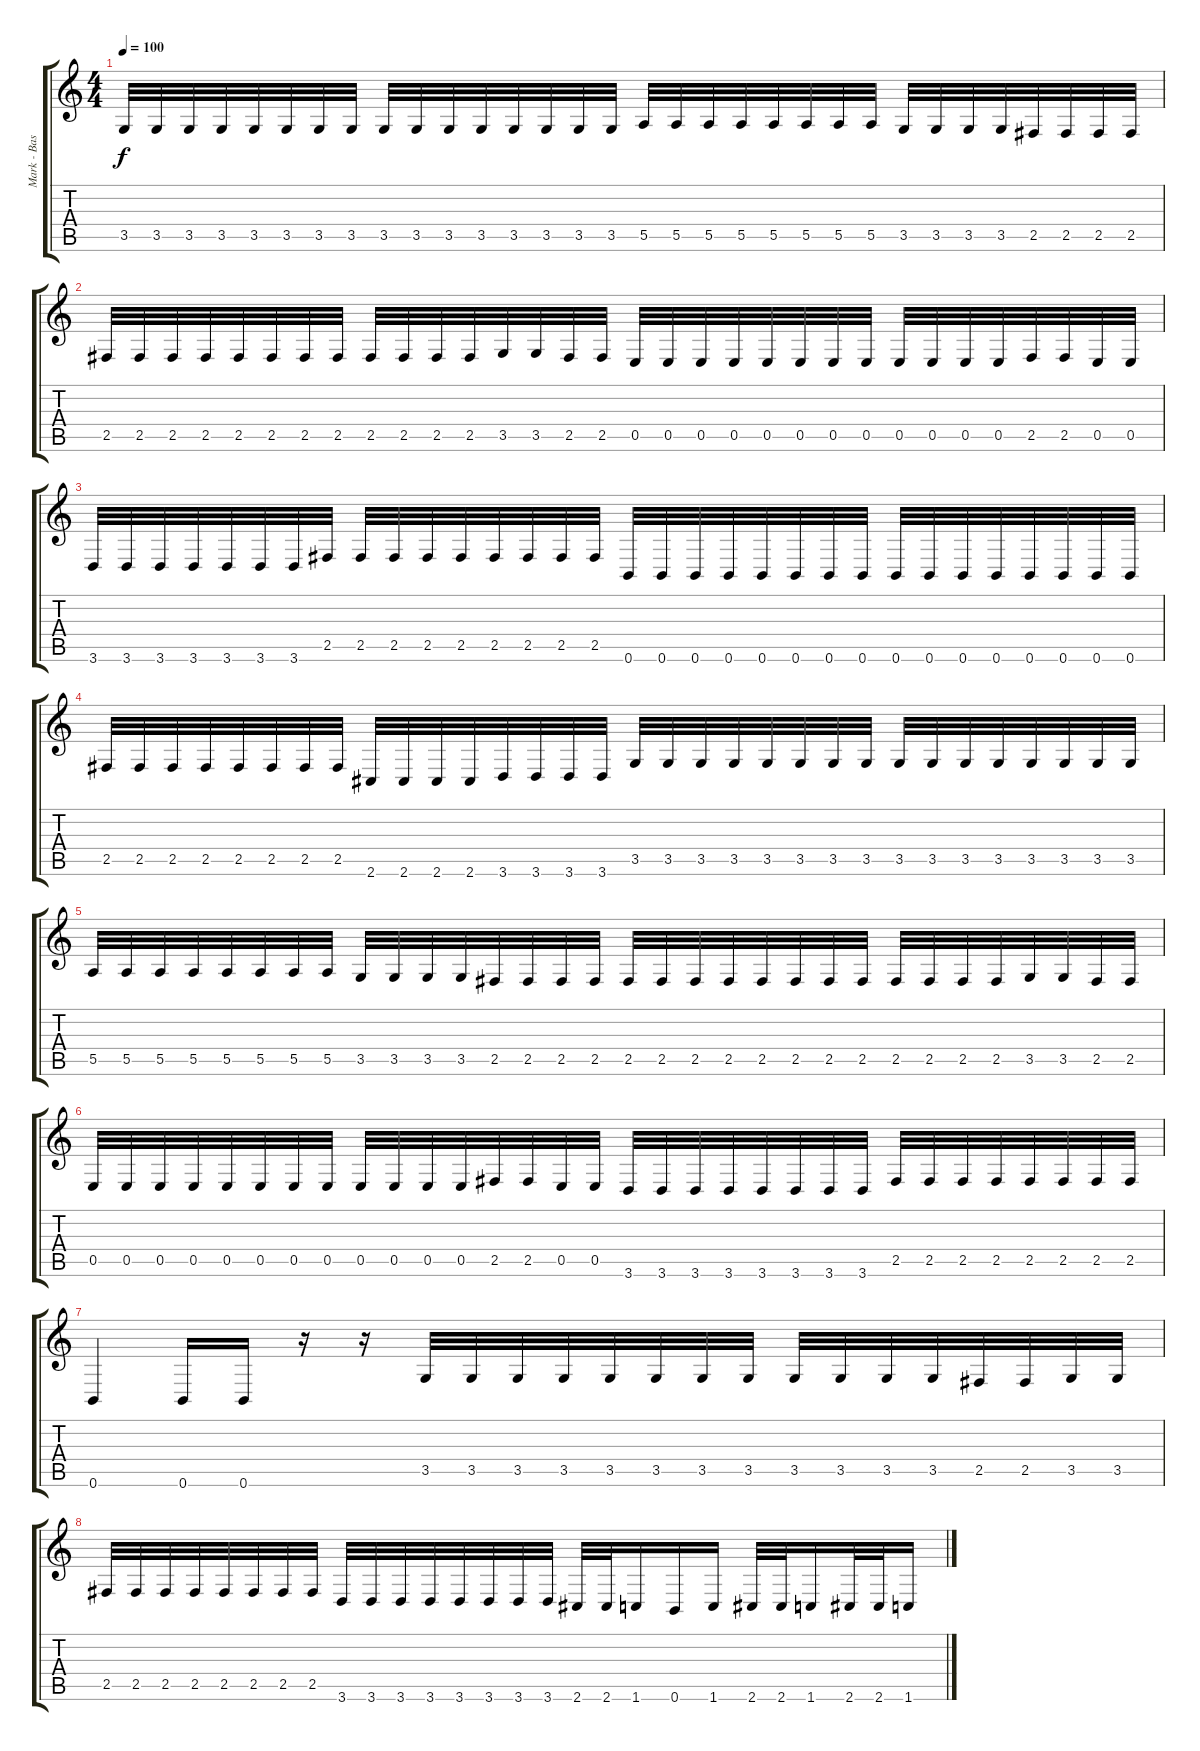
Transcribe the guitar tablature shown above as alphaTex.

\track ("Mark - Bass" "Mark - Bas") {instrument electricbassfinger}
\staff {score tabs}
\tuning (B3 Gb3 D3 A2 E2 B1) {hide}
\ts (4 4)
\tempo 100
\clef g2
\ks c
3.5.32{dy f} 3.5.32 3.5.32 3.5.32 3.5.32 3.5.32 3.5.32 3.5.32 3.5.32 3.5.32 3.5.32 3.5.32 3.5.32 3.5.32 3.5.32 3.5.32 5.5.32 5.5.32 5.5.32 5.5.32 5.5.32 5.5.32 5.5.32 5.5.32 3.5.32 3.5.32 3.5.32 3.5.32 2.5.32 2.5.32 2.5.32 2.5.32 |
2.5.32 2.5.32 2.5.32 2.5.32 2.5.32 2.5.32 2.5.32 2.5.32 2.5.32 2.5.32 2.5.32 2.5.32 3.5.32 3.5.32 2.5.32 2.5.32 0.5.32 0.5.32 0.5.32 0.5.32 0.5.32 0.5.32 0.5.32 0.5.32 0.5.32 0.5.32 0.5.32 0.5.32 2.5.32 2.5.32 0.5.32 0.5.32 |
3.6.32 3.6.32 3.6.32 3.6.32 3.6.32 3.6.32 3.6.32 2.5.32 2.5.32 2.5.32 2.5.32 2.5.32 2.5.32 2.5.32 2.5.32 2.5.32 0.6.32 0.6.32 0.6.32 0.6.32 0.6.32 0.6.32 0.6.32 0.6.32 0.6.32 0.6.32 0.6.32 0.6.32 0.6.32 0.6.32 0.6.32 0.6.32 |
2.5.32 2.5.32 2.5.32 2.5.32 2.5.32 2.5.32 2.5.32 2.5.32 2.6.32 2.6.32 2.6.32 2.6.32 3.6.32 3.6.32 3.6.32 3.6.32 3.5.32 3.5.32 3.5.32 3.5.32 3.5.32 3.5.32 3.5.32 3.5.32 3.5.32 3.5.32 3.5.32 3.5.32 3.5.32 3.5.32 3.5.32 3.5.32 |
5.5.32 5.5.32 5.5.32 5.5.32 5.5.32 5.5.32 5.5.32 5.5.32 3.5.32 3.5.32 3.5.32 3.5.32 2.5.32 2.5.32 2.5.32 2.5.32 2.5.32 2.5.32 2.5.32 2.5.32 2.5.32 2.5.32 2.5.32 2.5.32 2.5.32 2.5.32 2.5.32 2.5.32 3.5.32 3.5.32 2.5.32 2.5.32 |
0.5.32 0.5.32 0.5.32 0.5.32 0.5.32 0.5.32 0.5.32 0.5.32 0.5.32 0.5.32 0.5.32 0.5.32 2.5.32 2.5.32 0.5.32 0.5.32 3.6.32 3.6.32 3.6.32 3.6.32 3.6.32 3.6.32 3.6.32 3.6.32 2.5.32 2.5.32 2.5.32 2.5.32 2.5.32 2.5.32 2.5.32 2.5.32 |
0.6.4 0.6.16 0.6.16 r.16 r.16 3.5.32 3.5.32 3.5.32 3.5.32 3.5.32 3.5.32 3.5.32 3.5.32 3.5.32 3.5.32 3.5.32 3.5.32 2.5.32 2.5.32 3.5.32 3.5.32 |
2.5.32 2.5.32 2.5.32 2.5.32 2.5.32 2.5.32 2.5.32 2.5.32 3.6.32 3.6.32 3.6.32 3.6.32 3.6.32 3.6.32 3.6.32 3.6.32 2.6.32 2.6.32 1.6.16 0.6.16 1.6.16 2.6.32 2.6.32 1.6.16 2.6.32 2.6.32 1.6.16
